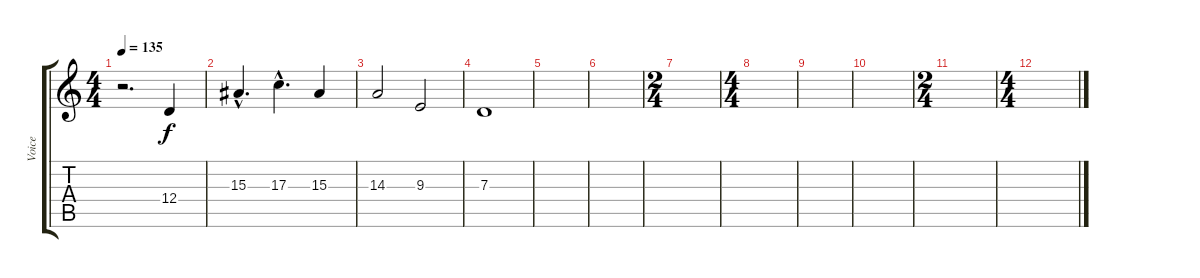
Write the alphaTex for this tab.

\track ("Voice" "Voice") {instrument tenorsax}
\staff {score tabs}
\tuning (E4 B3 G3 D3 A2 E2) {hide}
\ts (4 4)
\tempo 135
\clef g2
\ks c
r.2{d dy f} 12.4.4 |
15.3{hac}.4{d} 17.3{hac}.4{d} 15.3.4 |
14.3.2 9.3.2 |
7.3.1 |
|
|
\ts (2 4)
|
\ts (4 4)
|
|
|
\ts (2 4)
|
\ts (4 4)
